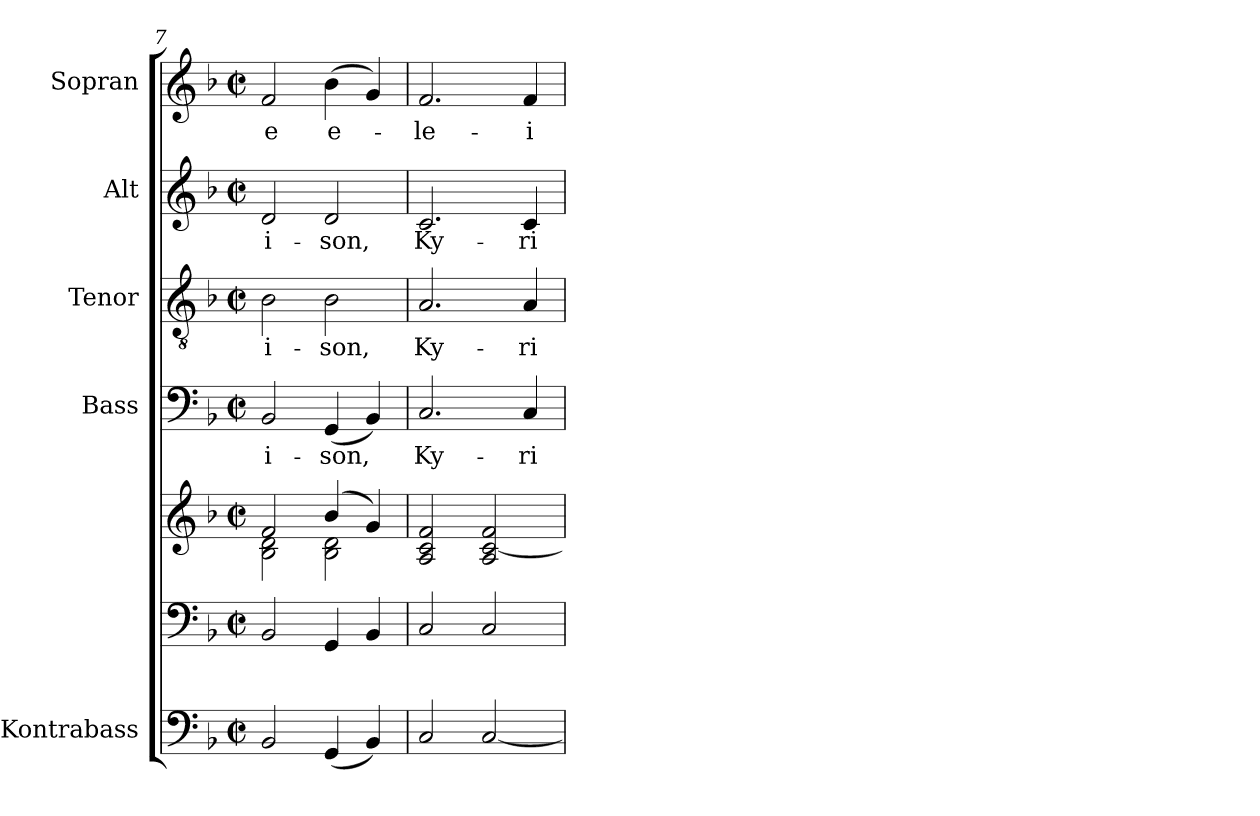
**kern	**kern	**kern	**kern	**text	**kern	**text	**kern	**text	**kern	**text
*part6	*part5	*part5	*part4	*part4	*part3	*part3	*part2	*part2	*part1	*part1
*staff7	*staff6	*staff5	*staff4	*staff4	*staff3	*staff3	*staff2	*staff2	*staff1	*staff1
*I"Kontrabass	*	*	*I"Bass	*	*I"Tenor	*	*I"Alt	*	*I"Sopran	*
*I'Kb.	*	*	*I'B.	*	*I'T.	*	*I'A.	*	*I'S.	*
!!LO:LB:g=z
*clefF4	*clefF4	*clefG2	*clefF4	*	*clefGv2	*	*clefG2	*	*clefG2	*
*ITrd7c12	*	*	*	*	*	*	*	*	*	*
*k[b-]	*k[b-]	*k[b-]	*k[b-]	*	*k[b-]	*	*k[b-]	*	*k[b-]	*
*F:	*F:	*F:	*F:	*	*F:	*	*F:	*	*F:	*
*M2/2	*M2/2	*M2/2	*M2/2	*	*M2/2	*	*M2/2	*	*M2/2	*
*met(c|)	*met(c|)	*met(c|)	*met(c|)	*	*met(c|)	*	*met(c|)	*	*met(c|)	*
=7	=7	=7	=7	=7	=7	=7	=7	=7	=7	=7
*	*	*^	*	*	*	*	*	*	*	*
!	!	!	!	!	!LO:LY:b	!	!LO:LY:b	!	!LO:LY:b	!	!LO:LY:b
2BBB-/	2BB-/	2f/	2B-\ 2d\	2BB-/	-i-	2B-\	-i-	2d/	-i-	2f/	-e
!	!	!	!	!	!LO:LY:b	!	!LO:LY:b	!	!LO:LY:b	!	!LO:LY:b
(<4GGG/	4GG/	(4b-/	2B-\ 2d\	(<4GG/	-son,	2B-\	-son,	2d/	-son,	(>4b-\	e-
4BBB-/)	4BB-/	4g/)	.	4BB-/)	.	.	.	.	.	4g/)	.
*	*	*v	*v	*	*	*	*	*	*	*	*
=8	=8	=8	=8	=8	=8	=8	=8	=8	=8	=8
!	!	!	!	!LO:LY:b	!	!LO:LY:b	!	!LO:LY:b	!	!LO:LY:b
2CC/	2C/	2A/ 2c/ 2f/	2.C/	Ky-	2.A/	Ky-	2.c/	Ky-	2.f/	-le-
[2CC/	2C/	2A/ [2c/ 2f/	.	.	.	.	.	.	.	.
!	!	!	!	!LO:LY:b	!	!LO:LY:b	!	!LO:LY:b	!	!LO:LY:b
.	.	.	4C/	-ri-	4A/	-ri-	4c/	-ri-	4f/	-i-
=	=	=	=	=	=	=	=	=	=	=
*-	*-	*-	*-	*-	*-	*-	*-	*-	*-	*-
